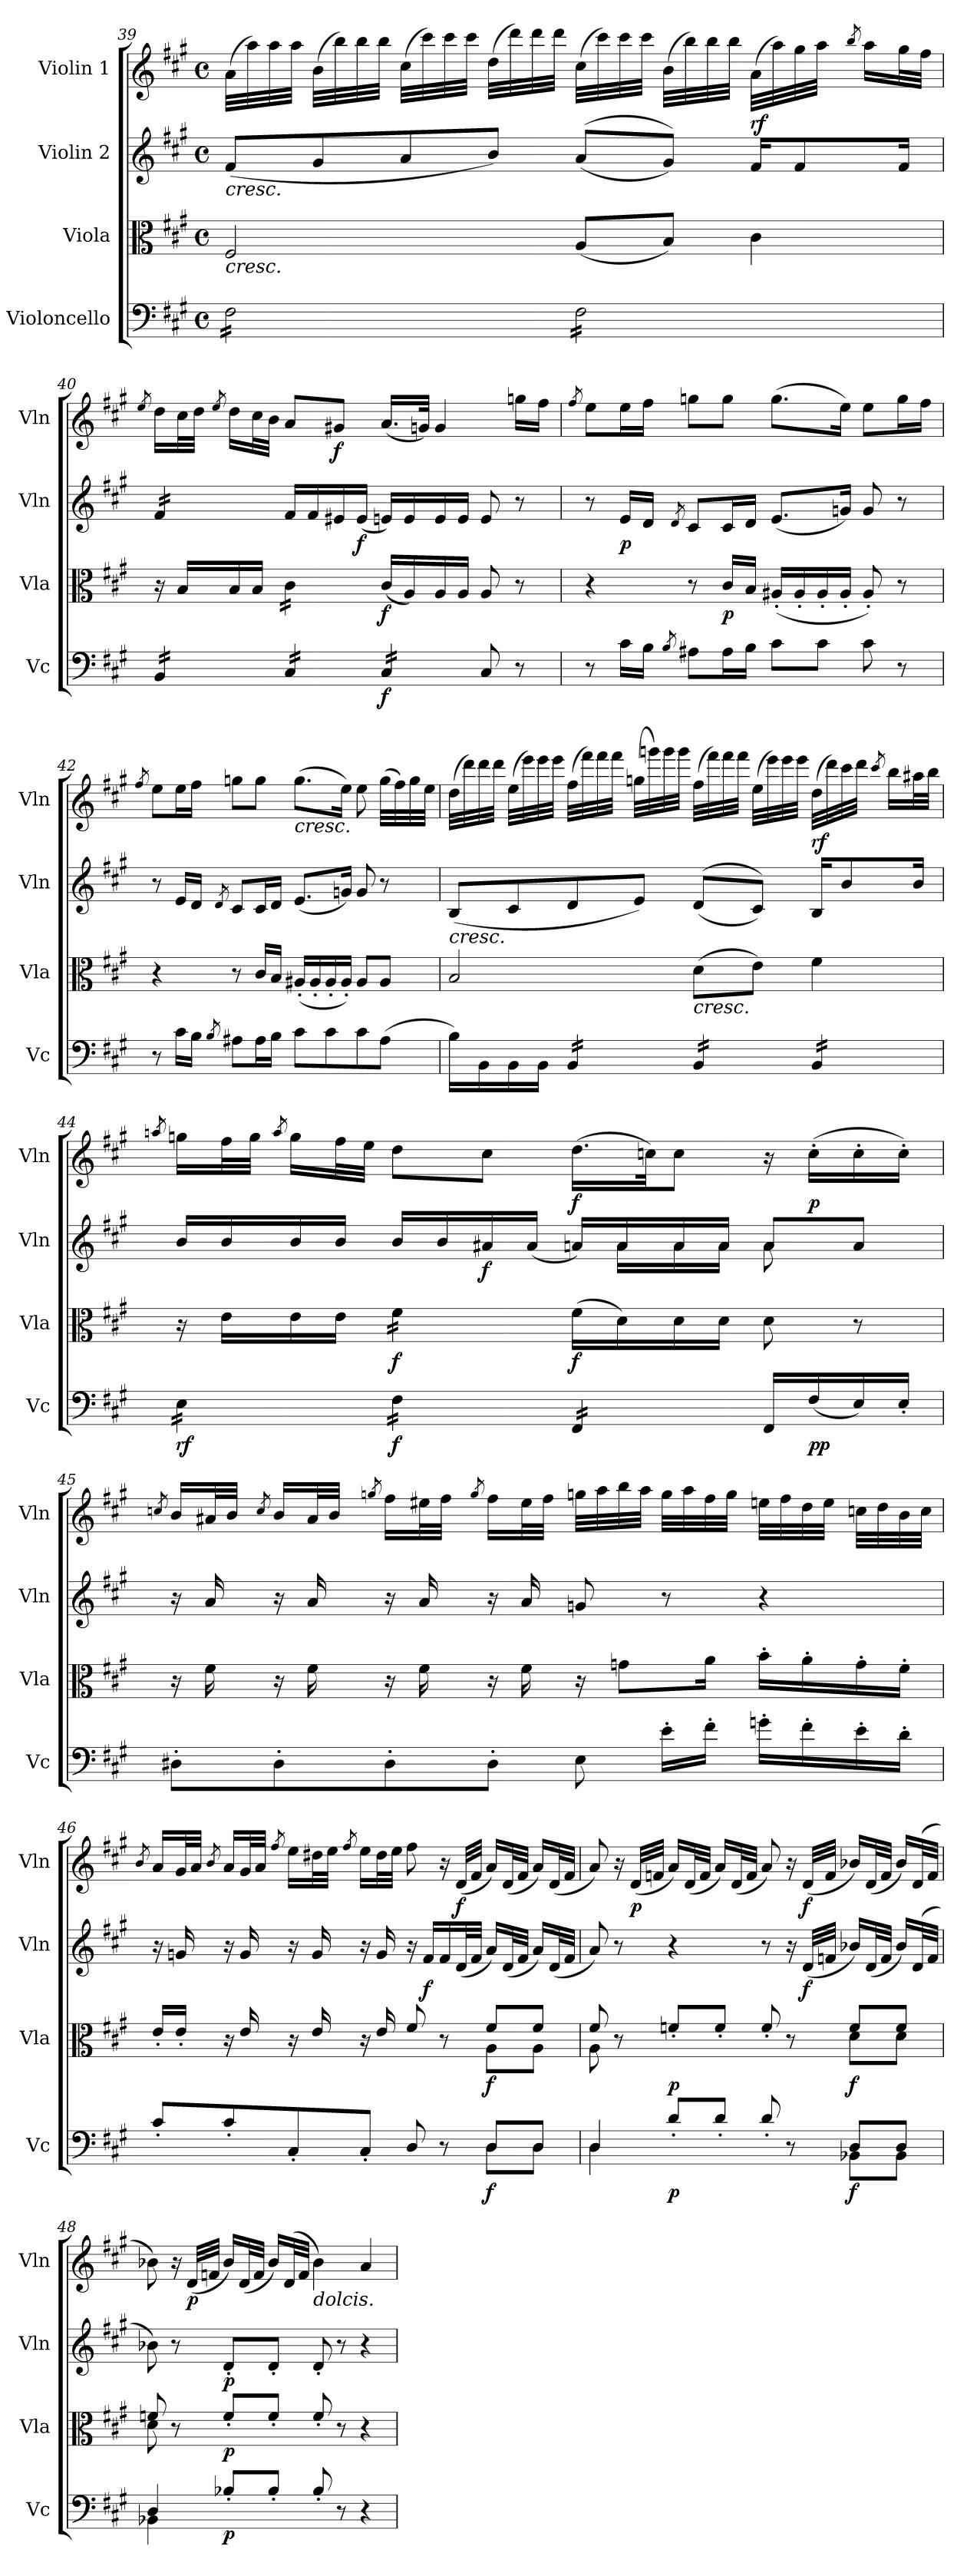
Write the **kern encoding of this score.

**kern	**dynam	**kern	**dynam	**kern	**dynam	**kern	**dynam
*part4	*part4	*part3	*part3	*part2	*part2	*part1	*part1
*staff4	*staff4	*staff3	*staff3	*staff2	*staff2	*staff1	*staff1
*I"Violoncello	*	*I"Viola	*	*I"Violin 2	*	*I"Violin 1	*
*I'Vc	*	*I'Vla	*	*I'Vln	*	*I'Vln	*
*clefF4	*	*clefC3	*	*clefG2	*	*clefG2	*
*k[f#c#g#]	*	*k[f#c#g#]	*	*k[f#c#g#]	*	*k[f#c#g#]	*
*M4/4	*	*M4/4	*	*M4/4	*	*M4/4	*
*met(c)	*	*met(c)	*	*met(c)	*	*met(c)	*
=39	=39	=39	=39	=39	=39	=39	=39
!	!	!	!	!LO:TX:b:i:t=cresc.	!	!	!
!	!	!LO:TX:b:i:t=cresc.	!	!	!	!	!
*tremolo	*	*	*	*	*	*	*
16F#\LL	.	2F#/	.	(<8f#/L	.	(>32a\LLL	.
.	.	.	.	.	.	32aa\)	.
16F#\	.	.	.	.	.	32aa\	.
.	.	.	.	.	.	32aa\JJJ	.
16F#\	.	.	.	8g#/	.	(>32b\LLL	.
.	.	.	.	.	.	32bb\)	.
16F#\	.	.	.	.	.	32bb\	.
.	.	.	.	.	.	32bb\JJJ	.
16F#\	.	.	.	8a/	.	(>32cc#\LLL	.
.	.	.	.	.	.	32ccc#\)	.
16F#\	.	.	.	.	.	32ccc#\	.
.	.	.	.	.	.	32ccc#\JJJ	.
16F#\	.	.	.	8b/J)	.	(>32dd\LLL	.
.	.	.	.	.	.	32ddd\)	.
16F#\JJ	.	.	.	.	.	32ddd\	.
.	.	.	.	.	.	32ddd\JJJ	.
16F#\LL	.	(<8A/L	.	(<(<8a/L	.	(>32cc#\LLL	.
.	.	.	.	.	.	32ccc#\)	.
16F#\	.	.	.	.	.	32ccc#\	.
.	.	.	.	.	.	32ccc#\JJJ	.
16F#\	.	8B/J)	.	8g#/J))	.	(>32b\LLL	.
.	.	.	.	.	.	32bb\)	.
16F#\	.	.	.	.	.	32bb\	.
.	.	.	.	.	.	32bb\JJJ	.
!	!	!	!	!	!	!	!LO:DY:b
16F#\	.	4c#\	.	16f#/KL	.	(>32a\LLL	rf
.	.	.	.	.	.	32aa\)	.
16F#\	.	.	.	8f#/	.	32gg#\	.
.	.	.	.	.	.	32aa\JJJ	.
.	.	.	.	.	.	8qbb/	.
16F#\	.	.	.	.	.	16aa\LL	.
16F#\JJ	.	.	.	16f#/Jk	.	32gg#\L	.
.	.	.	.	.	.	32ff#\JJJ	.
!!LO:PB:g=z
=40	=40	=40	=40	=40	=40	=40	=40
.	.	.	.	.	.	8qee/	.
*	*	*	*	*tremolo	*	*	*
16BB/LL	.	16r	.	16f#/LL	.	16dd\LL	.
16BB/	.	16B/LL	.	16f#/	.	32cc#\L	.
.	.	.	.	.	.	32dd\JJJ	.
.	.	.	.	.	.	8qee/	.
16BB/	.	16B/	.	16f#/	.	16dd\LL	.
16BB/JJ	.	16B/JJ	.	16f#/JJ	.	32cc#\L	.
*	*	*	*	*Xtremolo	*	*	*
.	.	.	.	.	.	32b\JJJ	.
*	*	*tremolo	*	*	*	*	*
16C#/LL	.	16c#\LL	.	16f#/LL	.	8a/L	.
16C#/	.	16c#\	.	16f#/	.	.	.
!	!	!	!	!	!	!	!LO:DY:b
16C#/	.	16c#\	.	16e#X/	.	8g#X/J	f
!	!	!	!	!	!LO:DY:b	!	!
16C#/JJ	.	16c#\JJ	.	(<16e#/JJ	f	.	.
*	*	*Xtremolo	*	*	*	*	*
!	!LO:DY:b	!	!LO:DY:b	!	!	!	!
16C#/LL	f	(<16c#/LL	f	16en/LL)	.	(<16.a/LL	.
16C#/	.	16A/)	.	16e/	.	.	.
.	.	.	.	.	.	32gn/JJk)	.
16C#/	.	16A/	.	16e/	.	4g/	.
16C#/JJ	.	16A/JJ	.	16e/JJ	.	.	.
*Xtremolo	*	*	*	*	*	*	*
8C#/	.	8A/	.	8e/	.	.	.
!	!	!	!	!	!	!	!LO:DY:b
8r	.	8r	.	8r	.	16ggn\LL	other-dynamics
.	.	.	.	.	.	16ff#\JJ	.
=41	=41	=41	=41	=41	=41	=41	=41
.	.	.	.	.	.	8qff#/	.
8r	.	4r	.	8r	.	8ee\L	.
!	!LO:DY:b	!	!	!	!LO:DY:b	!	!
16c#\LL	other-dynamics	.	.	16e/LL	p	16ee\L	.
16B\JJ	.	.	.	16d/JJ	.	16ff#\JJ	.
8qB/	.	.	.	8qd/	.	.	.
8A#X\L	.	8r	.	8c#/L	.	8ggn\L	.
!	!	!	!LO:DY:b	!	!	!	!
16A#\L	.	16c#/LL	p	16c#/L	.	8gg\J	.
16B\JJ	.	16B/JJ	.	16d/JJ	.	.	.
8c#\L	.	(<16A#X'/LL	.	(<8.e/L	.	(>8.gg\L	.
.	.	16A#'/	.	.	.	.	.
8c#\J	.	16A#'/	.	.	.	.	.
.	.	16A#'/JJ	.	16gn/Jk)	.	16ee\Jk)	.
8c#\	.	8A#'/)	.	8g/	.	8ee\L	.
8r	.	8r	.	8r	.	16gg\L	.
.	.	.	.	.	.	16ff#\JJ	.
=42	=42	=42	=42	=42	=42	=42	=42
.	.	.	.	.	.	8qff#/	.
8r	.	4r	.	8r	.	8ee\L	.
16c#\LL	.	.	.	16e/LL	.	16ee\L	.
16B\JJ	.	.	.	16d/JJ	.	16ff#\JJ	.
8qB/	.	.	.	8qd/	.	.	.
8A#X\L	.	8r	.	8c#/L	.	8ggn\L	.
16A#\L	.	16c#/LL	.	16c#/L	.	8gg\J	.
16B\JJ	.	16B/JJ	.	16d/JJ	.	.	.
!	!	!	!	!	!	!LO:TX:b:i:t=cresc.	!
8c#\L	.	(<16A#X'/LL	.	(<8.e/L	.	(>8.gg\L	.
.	.	16A#'/	.	.	.	.	.
8c#\	.	16A#'/	.	.	.	.	.
.	.	16A#'/JJ)	.	16gn/Jk)	.	16ee\Jk)	.
8c#\	.	8A#/L	.	8g/	.	8ee\	.
!	!LO:DY:b	!	!	!	!	!	!
(>8A#\J	other-dynamics	8A#/J	.	8r	.	(>32gg\LLL	.
.	.	.	.	.	.	32ff#\)	.
.	.	.	.	.	.	32gg\	.
.	.	.	.	.	.	32ee\JJJ	.
!!LO:LB:g=z
=43	=43	=43	=43	=43	=43	=43	=43
!	!	!	!	!LO:TX:b:i:t=cresc.	!	!	!
16B\LL)	.	2B/	.	(<8B/L	.	(>32dd\LLL	.
.	.	.	.	.	.	32ddd\)	.
16BB\	.	.	.	.	.	32ddd\	.
.	.	.	.	.	.	32ddd\JJJ	.
16BB\	.	.	.	8c#/	.	(>32ee\LLL	.
.	.	.	.	.	.	32eee\)	.
16BB\JJ	.	.	.	.	.	32eee\	.
.	.	.	.	.	.	32eee\JJJ	.
*tremolo	*	*	*	*	*	*	*
16BB/LL	.	.	.	8d/	.	(>32ff#\LLL	.
.	.	.	.	.	.	32fff#\)	.
16BB/	.	.	.	.	.	32fff#\	.
.	.	.	.	.	.	32fff#\JJJ	.
16BB/	.	.	.	8e/J)	.	(>32ggn\LLL	.
.	.	.	.	.	.	32gggn\)	.
16BB/JJ	.	.	.	.	.	32ggg\	.
.	.	.	.	.	.	32ggg\JJJ	.
!	!	!LO:TX:b:i:t=cresc.	!	!	!	!	!
16BB/LL	.	(>8d\L	.	(<(<8d/L	.	(>32ff#\LLL	.
.	.	.	.	.	.	32fff#\)	.
16BB/	.	.	.	.	.	32fff#\	.
.	.	.	.	.	.	32fff#\JJJ	.
16BB/	.	8e\J)	.	8c#/J))	.	(>32ee\LLL	.
.	.	.	.	.	.	32eee\)	.
16BB/JJ	.	.	.	.	.	32eee\	.
.	.	.	.	.	.	32eee\JJJ	.
!	!	!	!	!	!	!	!LO:DY:b
16BB/LL	.	4f#\	.	16B/KL	.	(>32dd\LLL	rf
.	.	.	.	.	.	32ddd\)	.
16BB/	.	.	.	8b/	.	32ccc#\	.
.	.	.	.	.	.	32ddd\JJJ	.
.	.	.	.	.	.	8qccc#/	.
16BB/	.	.	.	.	.	16bb\LL	.
16BB/JJ	.	.	.	16b/Jk	.	32aa#X\L	.
.	.	.	.	.	.	32bb\JJJ	.
=44	=44	=44	=44	=44	=44	=44	=44
.	.	.	.	.	.	8qaan/	.
*	*	*	*	*^	*	*	*
!	!LO:DY:b	!	!	!	!	!	!	!
16E\LL	rf	16r	.	16b/LL	16ryy	.	16ggn\LL	.
*	*	*	*	*v	*v	*	*	*
16E\	.	16e\LL	.	16b/	.	32ff#\L	.
.	.	.	.	.	.	32gg\JJJ	.
.	.	.	.	.	.	8qaa/	.
16E\	.	16e\	.	16b/	.	16gg\LL	.
16E\JJ	.	16e\JJ	.	16b/JJ	.	32ff#\L	.
.	.	.	.	.	.	32ee\JJJ	.
!	!LO:DY:b	!	!LO:DY:b	!	!	!	!
*	*	*tremolo	*	*	*	*	*
16F#\LL	f	16f#\LL	f	16b/LL	.	8dd\L	.
16F#\	.	16f#\	.	16b/	.	.	.
!	!	!	!	!	!LO:DY:b	!	!
16F#\	.	16f#\	.	16a#X/	f	8cc#\J	.
16F#\JJ	.	16f#\JJ	.	(>16a#/JJ	.	.	.
*	*	*Xtremolo	*	*	*	*	*
!	!	!	!LO:DY:b	!	!	!	!LO:DY:b
16FF#/LL	.	(>16f#\LL	f	16an/LL)	.	(>16.dd\LL	f
*	*	*	*	*^	*	*	*
16FF#/	.	16d\)	.	16a/	16a\LL	.	.	.
.	.	.	.	.	.	.	32ccn\JK)	.
16FF#/	.	16d\	.	16a/	16a\	.	8cc\J	.
16FF#/JJ	.	16d\JJ	.	16a/JJ	16a\JJ	.	.	.
*Xtremolo	*	*	*	*	*	*	*	*
16FF#/LL	.	8d\	.	8a/L	8a\	.	16r	.
!	!LO:DY:b	!	!	!	!	!	!	!LO:DY:b
(<16F#/	pp	.	.	.	.	.	(>16cc'\LL	p
!	!	!	!	!	!	!LO:DY:b	!	!
16E/)	.	8r	.	8a/J	8ryy	other-dynamics	16cc'\	.
16E'/JJ	.	.	.	.	.	.	16cc'\JJ)	.
*	*	*	*	*v	*v	*	*	*
!!LO:LB:g=z
=45	=45	=45	=45	=45	=45	=45	=45
.	.	.	.	.	.	8qccn/	.
8D#X'\L	.	16r	.	16r	.	16b/LL	.
!	!	!	!LO:DY:b	!	!	!	!
.	.	16f#\	other-dynamics	16a/	.	32a#X/L	.
.	.	.	.	.	.	32b/JJJ	.
.	.	.	.	.	.	8qcc/	.
8D#'\	.	16r	.	16r	.	16b/LL	.
.	.	16f#\	.	16a/	.	32a#/L	.
.	.	.	.	.	.	32b/JJJ	.
.	.	.	.	.	.	8qggn/	.
8D#'\	.	16r	.	16r	.	16ff#\LL	.
.	.	16f#\	.	16a/	.	32ee#X\L	.
.	.	.	.	.	.	32ff#\JJJ	.
.	.	.	.	.	.	8qgg/	.
8D#'\J	.	16r	.	16r	.	16ff#\LL	.
.	.	16f#\	.	16a/	.	32ee#\L	.
.	.	.	.	.	.	32ff#\JJJ	.
8E\	.	16r	.	8gn/	.	32ggn\LLL	.
.	.	.	.	.	.	32aa\	.
.	.	8gn\L	.	.	.	32bb\	.
.	.	.	.	.	.	32aa\JJJ	.
16e'\LL	.	.	.	8r	.	32gg\LLL	.
.	.	.	.	.	.	32aa\	.
16f#'\JJ	.	16a\Jk	.	.	.	32ff#\	.
.	.	.	.	.	.	32gg\JJJ	.
16gn'\LL	.	16b'\LL	.	4r	.	32eeni\LLL	.
.	.	.	.	.	.	32ff#\	.
16f#'\	.	16a'\	.	.	.	32dd\	.
.	.	.	.	.	.	32ee\JJJ	.
16e'\	.	16g'\	.	.	.	32cc\LLL	.
.	.	.	.	.	.	32dd\	.
16d'\JJ	.	16f#'\JJ	.	.	.	32b\	.
.	.	.	.	.	.	32cc\JJJ	.
=46	=46	=46	=46	=46	=46	=46	=46
.	.	.	.	.	.	8qb/	.
*^	*	*^	*	*	*	*	*
8c#'/L	2.ryy	.	16e'/LL	2.ryy	.	16r	.	16a/LL	.
.	.	.	16e'/JJ	.	.	16gn/	.	32g#/L	.
.	.	.	.	.	.	.	.	32a/JJJ	.
.	.	.	.	.	.	.	.	8qb/	.
8c#'/	.	.	16r	.	.	16r	.	16a/LL	.
.	.	.	16e/	.	.	16g/	.	32g#/L	.
.	.	.	.	.	.	.	.	32a/JJJ	.
.	.	.	.	.	.	.	.	8qff#/	.
8C#'/	.	.	16r	.	.	16r	.	16ee\LL	.
.	.	.	16e/	.	.	16g/	.	32dd#X\L	.
.	.	.	.	.	.	.	.	32ee\JJJ	.
.	.	.	.	.	.	.	.	8qff#/	.
8C#'/J	.	.	16r	.	.	16r	.	16ee\LL	.
.	.	.	16e/	.	.	16g/	.	32dd#\L	.
.	.	.	.	.	.	.	.	32ee\JJJ	.
8D/	.	.	8f#/	.	.	16r	.	8ff#\	.
!	!	!	!	!	!	!	!LO:DY:b	!	!
.	.	.	.	.	.	16f#/LL	f	.	.
8r	.	.	8r	.	.	16f#/	.	16r	.
!	!	!	!	!	!	!	!	!	!LO:DY:b
.	.	.	.	.	.	(<32d/L	.	(<32d/LLL	f
.	.	.	.	.	.	32f#/JJJ	.	32f#/JJJ	.
!	!	!LO:DY:b	!	!	!LO:DY:b	!	!	!	!
8D/L	8D\L	f	8f#/L	8A\L	f	16a/LL)	.	16a/LL)	.
.	.	.	.	.	.	(<32d/L	.	(<32d/L	.
.	.	.	.	.	.	32f#/JJJ	.	32f#/JJJ	.
8D/J	8D\J	.	8f#/J	8A\J	.	16a/LL)	.	16a/LL)	.
.	.	.	.	.	.	(<32d/L	.	(<32d/L	.
.	.	.	.	.	.	32f#/JJJ	.	32f#/JJJ	.
=47	=47	=47	=47	=47	=47	=47	=47	=47	=47
4D/	4D\	.	8f#/	8A\	.	8a/)	.	8a/)	.
.	.	.	8r	8ryy	.	8r	.	16r	.
!	!	!	!	!	!	!	!	!	!LO:DY:b
.	.	.	.	.	.	.	.	(<32d/LLL	p
.	.	.	.	.	.	.	.	32fn/JJJ	.
!	!	!LO:DY:b	!	!	!LO:DY:b	!	!	!	!
8d'/L	2ryy	p	8fn'/L	2ryy	p	4r	.	16a/LL)	.
.	.	.	.	.	.	.	.	(<32d/L	.
.	.	.	.	.	.	.	.	32f/JJJ	.
8d'/J	.	.	8f'/J	.	.	.	.	16a/LL)	.
.	.	.	.	.	.	.	.	(<32d/L	.
.	.	.	.	.	.	.	.	32f/JJJ	.
8d'/	.	.	8f'/	.	.	8r	.	8a/)	.
8r	.	.	8r	.	.	16r	.	16r	.
!	!	!	!	!	!	!	!LO:DY:b	!	!LO:DY:b
.	.	.	.	.	.	(<32d/LLL	f	(<32d/LLL	f
.	.	.	.	.	.	32fn/JJJ	.	32f/JJJ	.
!	!	!LO:DY:b	!	!	!LO:DY:b	!	!	!	!
8D/L	8BB-X\L	f	8f/L	8d\L	f	16b-X/LL)	.	16b-X/LL)	.
.	.	.	.	.	.	(<32d/L	.	(<32d/L	.
.	.	.	.	.	.	32f/JJJ	.	32f/JJJ	.
8D/J	8BB-\J	.	8f/J	8d\J	.	16b-/LL)	.	16b-/LL)	.
.	.	.	.	.	.	(<32d/L	.	(<32d/L	.
.	.	.	.	.	.	32f/JJJ	.	32f/JJJ	.
!!LO:LB:g=z
=48	=48	=48	=48	=48	=48	=48	=48	=48	=48
*	*	*	*	*	*	*^	*	*	*
4D/	4BB-X\	.	8fni/	8d\	.	8b-X\)	8ryy	.	8b-X\)	.
.	.	.	8r	8ryy	.	8r	8ryy	.	16r	.
!	!	!	!	!	!	!	!	!	!	!LO:DY:b
.	.	.	.	.	.	.	.	.	(<32d/LLL	p
.	.	.	.	.	.	.	.	.	32fn/JJJ	.
!	!	!LO:DY:b	!	!	!LO:DY:b	!	!	!LO:DY:b	!	!
8B-X'/L	4ryy	p	8f'/L	4.ryy	p	8d'/L	4.ryy	p	16b-/LL)	.
.	.	.	.	.	.	.	.	.	(<32d/L	.
.	.	.	.	.	.	.	.	.	32f/JJJ	.
8B-'/J	.	.	8f'/J	.	.	8d'/J	.	.	16b-/LL)	.
.	.	.	.	.	.	.	.	.	(<32d/L	.
.	.	.	.	.	.	.	.	.	32f/JJJ	.
!	!	!	!	!	!	!	!	!	!LO:TX:b:i:t=dolcis.	!
8B-'/	2ryy	.	8f'/	.	.	8d'/	.	.	4b-\)	.
8r	.	.	8r	8ryy	.	8r	8ryy	.	.	.
4r	.	.	4r	4ryy	.	4r	4ryy	.	4a/	.
*v	*v	*	*	*	*	*v	*v	*	*	*
*	*	*v	*v	*	*	*	*	*
=	=	=	=	=	=	=	=
*-	*-	*-	*-	*-	*-	*-	*-
